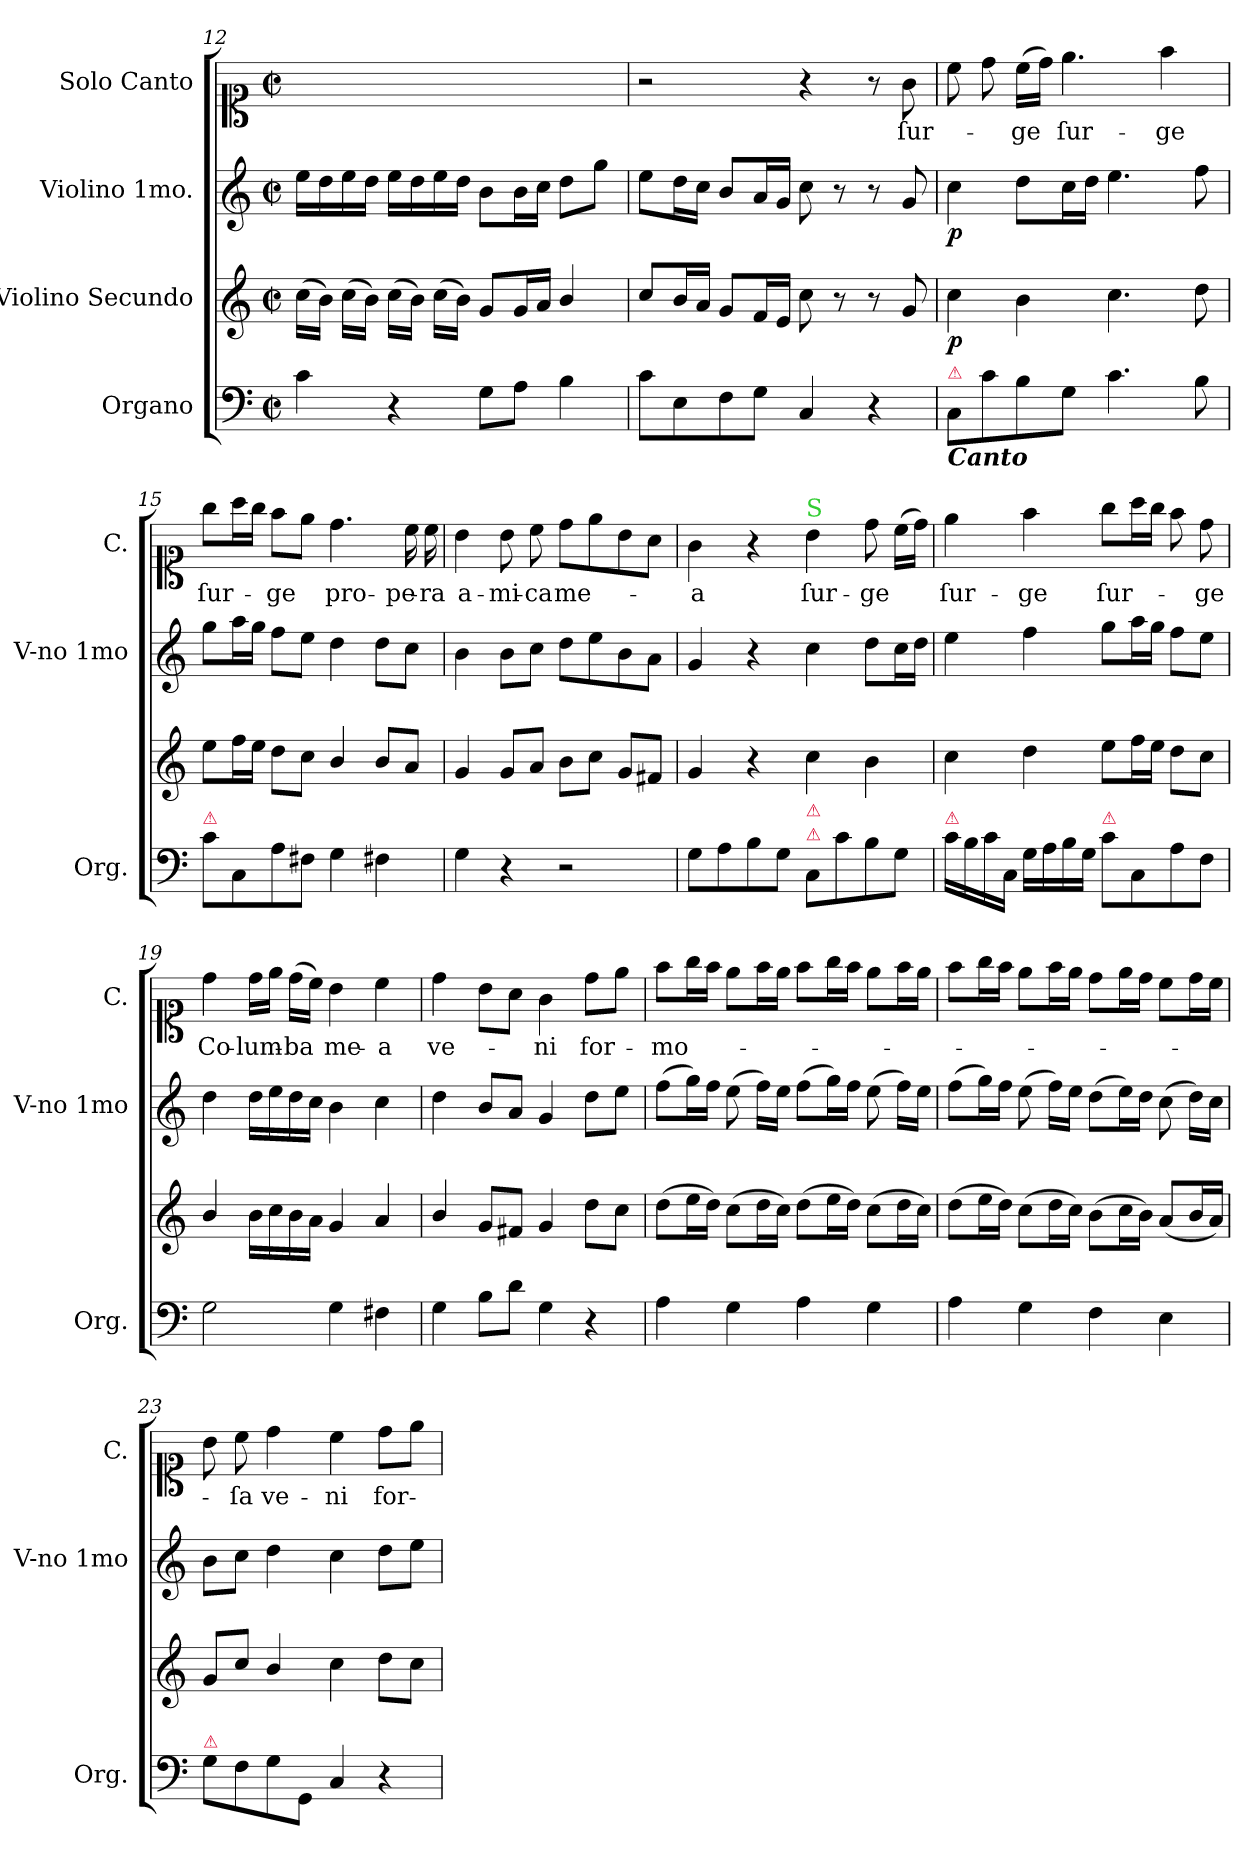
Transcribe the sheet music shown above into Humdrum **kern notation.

**kern	**kern	**dynam	**kern	**dynam	**kern	**text
*part4	*part3	*part3	*part2	*part2	*part1	*part1
*staff4	*staff3	*staff3	*staff2	*staff2	*staff1	*staff1
*I"Organo	*I"Violino Secundo	*	*I"Violino 1mo.	*	*I"Solo Canto	*
*I'Org.	*	*	*I'V-no 1mo	*	*I'C.	*
*clefF4	*clefG2	*	*clefG2	*	*clefC1	*
*k[]	*k[]	*	*k[]	*	*k[]	*
*M2/2	*M2/2	*	*M2/2	*	*M2/2	*
*met(c|)	*met(c|)	*	*met(c|)	*	*met(c|)	*
=12	=12	=12	=12	=12	=12	=12
4c\	(>16cc\LL	.	16ee\LL	.	1ryy	.
.	16b\JJ)	.	16dd\	.	.	.
.	(>16cc\LL	.	16ee\	.	.	.
.	16b\JJ)	.	16dd\JJ	.	.	.
4r	(>16cc\LL	.	16ee\LL	.	.	.
.	16b\JJ)	.	16dd\	.	.	.
.	(>16cc\LL	.	16ee\	.	.	.
.	16b\JJ)	.	16dd\JJ	.	.	.
8G\L	8g/L	.	8b\L	.	.	.
8A\J	16g/L	.	16b\L	.	.	.
.	16a/JJ	.	16cc\JJ	.	.	.
4B\	4b/	.	8dd\L	.	.	.
.	.	.	8gg\J	.	.	.
=13	=13	=13	=13	=13	=13	=13
8c\L	8cc/L	.	8ee\L	.	2r	.
8E\	16b/L	.	16dd\L	.	.	.
.	16a/JJ	.	16cc\JJ	.	.	.
8F\	8g/L	.	8b/L	.	.	.
8G\J	16f/L	.	16a/L	.	.	.
.	16e/JJ	.	16g/JJ	.	.	.
4C/	8cc\	.	8cc\	.	4r	.
.	8r	.	8r	.	.	.
4r	8r	.	8r	.	8r	.
.	8g/	.	8g/	.	8g\	ſur-
=14	=14	=14	=14	=14	=14	=14
!LO:TX:b:Bi:t=Canto	!	!	!	!	!	!
!LO:TX:a:color=crimson:t=⚠	!	!	!	!	!	!
!	!	!LO:DY:b	!	!LO:DY:b	!	!
8C/L	4cc\	p	4cc\	p	8cc\	.
8c\	.	.	.	.	8dd\	.
8B\	4b\	.	8dd\L	.	(>16cc\LL	-ge
.	.	.	.	.	16dd\JJ)	.
8G\J	.	.	16cc\L	.	4.ee\	ſur-
.	.	.	16dd\JJ	.	.	.
4.c\	4.cc\	.	4.ee\	.	.	.
.	.	.	.	.	4ff\	-ge
8B\	8dd\	.	8ff\	.	.	.
=15	=15	=15	=15	=15	=15	=15
!LO:TX:a:color=crimson:t=⚠	!	!	!	!	!	!
8c\L	8ee\L	.	8gg\L	.	8gg\L	ſur-
8C/	16ff\L	.	16aa\L	.	16aa\L	.
.	16ee\JJ	.	16gg\JJ	.	16gg\JJ	.
8A\	8dd\L	.	8ff\L	.	8ff\L	-ge
8F#X\J	8cc\J	.	8ee\J	.	8ee\J	.
4G\	4b/	.	4dd\	.	4.dd\	pro-
4F#X\	8b/L	.	8dd\L	.	.	.
.	8a/J	.	8cc\J	.	16cc\	-pe-
.	.	.	.	.	16cc\	-ra
=16	=16	=16	=16	=16	=16	=16
4G\	4g/	.	4b\	.	4b\	a-
4r	8g/L	.	8b\L	.	8b\	-mi-
.	8a/J	.	8cc\J	.	8cc\	-ca
2r	8b\L	.	8dd\L	.	8dd\L	me-
.	8cc\J	.	8ee\	.	8ee\	.
.	8g/L	.	8b\	.	8b\	.
.	8f#X/J	.	8a\J	.	8a\J	.
=17	=17	=17	=17	=17	=17	=17
8G\L	4g/	.	4g/	.	4g\	-a
8A\	.	.	.	.	.	.
8B\	4r	.	4r	.	4r	.
8G\J	.	.	.	.	.	.
!	!	!	!	!	!LO:TX:a:color=limegreen:t=S	!
!LO:TX:a:color=crimson:t=⚠	!	!	!	!	!	!
!LO:TX:a:color=crimson:t=⚠	!	!	!	!	!	!
8C/L	4cc\	.	4cc\	.	4b\	ſur-
8c\	.	.	.	.	.	.
8B\	4b\	.	8dd\L	.	8dd\	-ge
8G\J	.	.	16cc\L	.	(>16cc\LL	.
.	.	.	16dd\JJ	.	16dd\JJ)	.
=18	=18	=18	=18	=18	=18	=18
!LO:TX:a:color=crimson:t=⚠	!	!	!	!	!	!
16c\LL	4cc\	.	4ee\	.	4ee\	ſur-
16B\	.	.	.	.	.	.
16c\	.	.	.	.	.	.
16C/JJ	.	.	.	.	.	.
16G\LL	4dd\	.	4ff\	.	4ff\	-ge
16A\	.	.	.	.	.	.
16B\	.	.	.	.	.	.
16G\JJ	.	.	.	.	.	.
!LO:TX:a:color=crimson:t=⚠	!	!	!	!	!	!
8c\L	8ee\L	.	8gg\L	.	8gg\L	ſur-
8C/	16ff\L	.	16aa\L	.	16aa\L	.
.	16ee\JJ	.	16gg\JJ	.	16gg\JJ	.
8A\	8dd\L	.	8ff\L	.	8ff\	.
8F\J	8cc\J	.	8ee\J	.	8dd\	-ge
=19	=19	=19	=19	=19	=19	=19
2G\	4b/	.	4dd\	.	4dd\	Co-
.	16b\LL	.	16dd\LL	.	16dd\LL	-lum-
.	16cc\	.	16ee\	.	16ee\JJ	.
.	16b\	.	16dd\	.	(>16dd\LL	-ba
.	16a\JJ	.	16cc\JJ	.	16cc\JJ)	.
4G\	4g/	.	4b\	.	4b\	me-
4F#X\	4a/	.	4cc\	.	4cc\	-a
=20	=20	=20	=20	=20	=20	=20
4G\	4b/	.	4dd\	.	4dd\	ve-
8B\L	8g/L	.	8b/L	.	8b\L	.
8d\J	8f#X/J	.	8a/J	.	8a\J	.
4G\	4g/	.	4g/	.	4g\	-ni
4r	8dd\L	.	8dd\L	.	8dd\L	for-
.	8cc\J	.	8ee\J	.	8ee\J	.
=21	=21	=21	=21	=21	=21	=21
4A\	(>8dd\L	.	(>8ff\L	.	8ff\L	-mo-
.	16ee\L	.	16gg\L)	.	16gg\L	.
.	16dd\JJ)	.	16ff\JJ	.	16ff\JJ	.
4G\	(>8cc\L	.	(>8ee\	.	8ee\L	.
.	16dd\L	.	16ff\LL)	.	16ff\L	.
.	16cc\JJ)	.	16ee\JJ	.	16ee\JJ	.
4A\	(>8dd\L	.	(>8ff\L	.	8ff\L	.
.	16ee\L	.	16gg\L)	.	16gg\L	.
.	16dd\JJ)	.	16ff\JJ	.	16ff\JJ	.
4G\	(>8cc\L	.	(>8ee\	.	8ee\L	.
.	16dd\L	.	16ff\LL)	.	16ff\L	.
.	16cc\JJ)	.	16ee\JJ	.	16ee\JJ	.
=22	=22	=22	=22	=22	=22	=22
4A\	(>8dd\L	.	(>8ff\L	.	8ff\L	.
.	16ee\L	.	16gg\L)	.	16gg\L	.
.	16dd\JJ)	.	16ff\JJ	.	16ff\JJ	.
4G\	(>8cc\L	.	(>8ee\	.	8ee\L	.
.	16dd\L	.	16ff\LL)	.	16ff\L	.
.	16cc\JJ)	.	16ee\JJ	.	16ee\JJ	.
4F\	(>8b\L	.	(>8dd\L	.	8dd\L	.
.	16cc\L	.	16ee\L)	.	16ee\L	.
.	16b\JJ)	.	16dd\JJ	.	16dd\JJ	.
4E\	(<8a/L	.	(>8cc\	.	8cc\L	.
.	16b/L	.	16dd\LL)	.	16dd\L	.
.	16a/JJ)	.	16cc\JJ	.	16cc\JJ	.
=23	=23	=23	=23	=23	=23	=23
!LO:TX:a:color=crimson:t=⚠	!	!	!	!	!	!
8G\L	8g/L	.	8b\L	.	8b\	.
8F\	8cc/J	.	8cc\J	.	8cc\	-ſa
8G\	4b/	.	4dd\	.	4dd\	ve-
8GG/J	.	.	.	.	.	.
4C/	4cc\	.	4cc\	.	4cc\	-ni
4r	8dd\L	.	8dd\L	.	8dd\L	for-
.	8cc\J	.	8ee\J	.	8ee\J	.
=	=	=	=	=	=	=
*-	*-	*-	*-	*-	*-	*-
